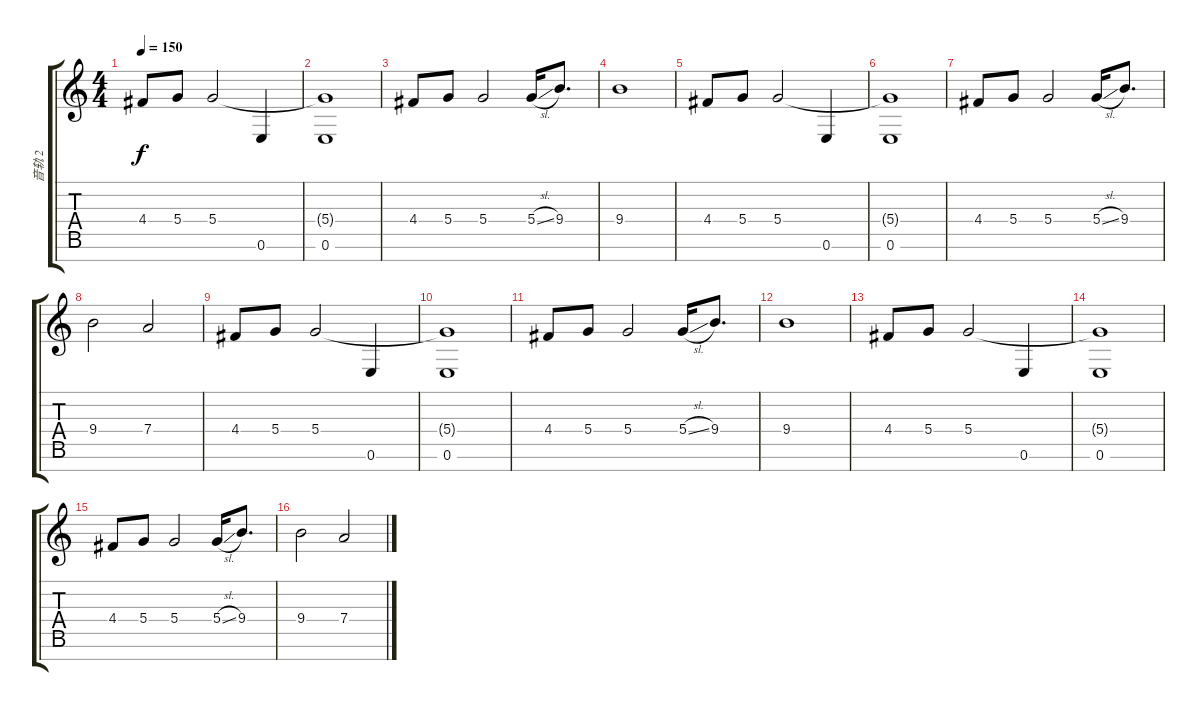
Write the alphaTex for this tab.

\track ("音轨 2" "音轨 2") {instrument distortionguitar}
\staff {score tabs}
\tuning (E4 B3 G3 D3 A2 E2 B1) {hide}
\ts (4 4)
\tempo 150
\clef g2
\ks c
4.4.8{dy f} 5.4.8 5.4.2 0.6.4 |
(5.4{t} 0.6).1 |
4.4.8 5.4.8 5.4.2 5.4{sl}.16 9.4.8{d} |
9.4.1 |
4.4.8 5.4.8 5.4.2 0.6.4 |
(5.4{t} 0.6).1 |
4.4.8 5.4.8 5.4.2 5.4{sl}.16 9.4.8{d} |
9.4.2 7.4.2 |
4.4.8 5.4.8 5.4.2 0.6.4 |
(5.4{t} 0.6).1 |
4.4.8 5.4.8 5.4.2 5.4{sl}.16 9.4.8{d} |
9.4.1 |
4.4.8 5.4.8 5.4.2 0.6.4 |
(5.4{t} 0.6).1 |
4.4.8 5.4.8 5.4.2 5.4{sl}.16 9.4.8{d} |
9.4.2 7.4.2
